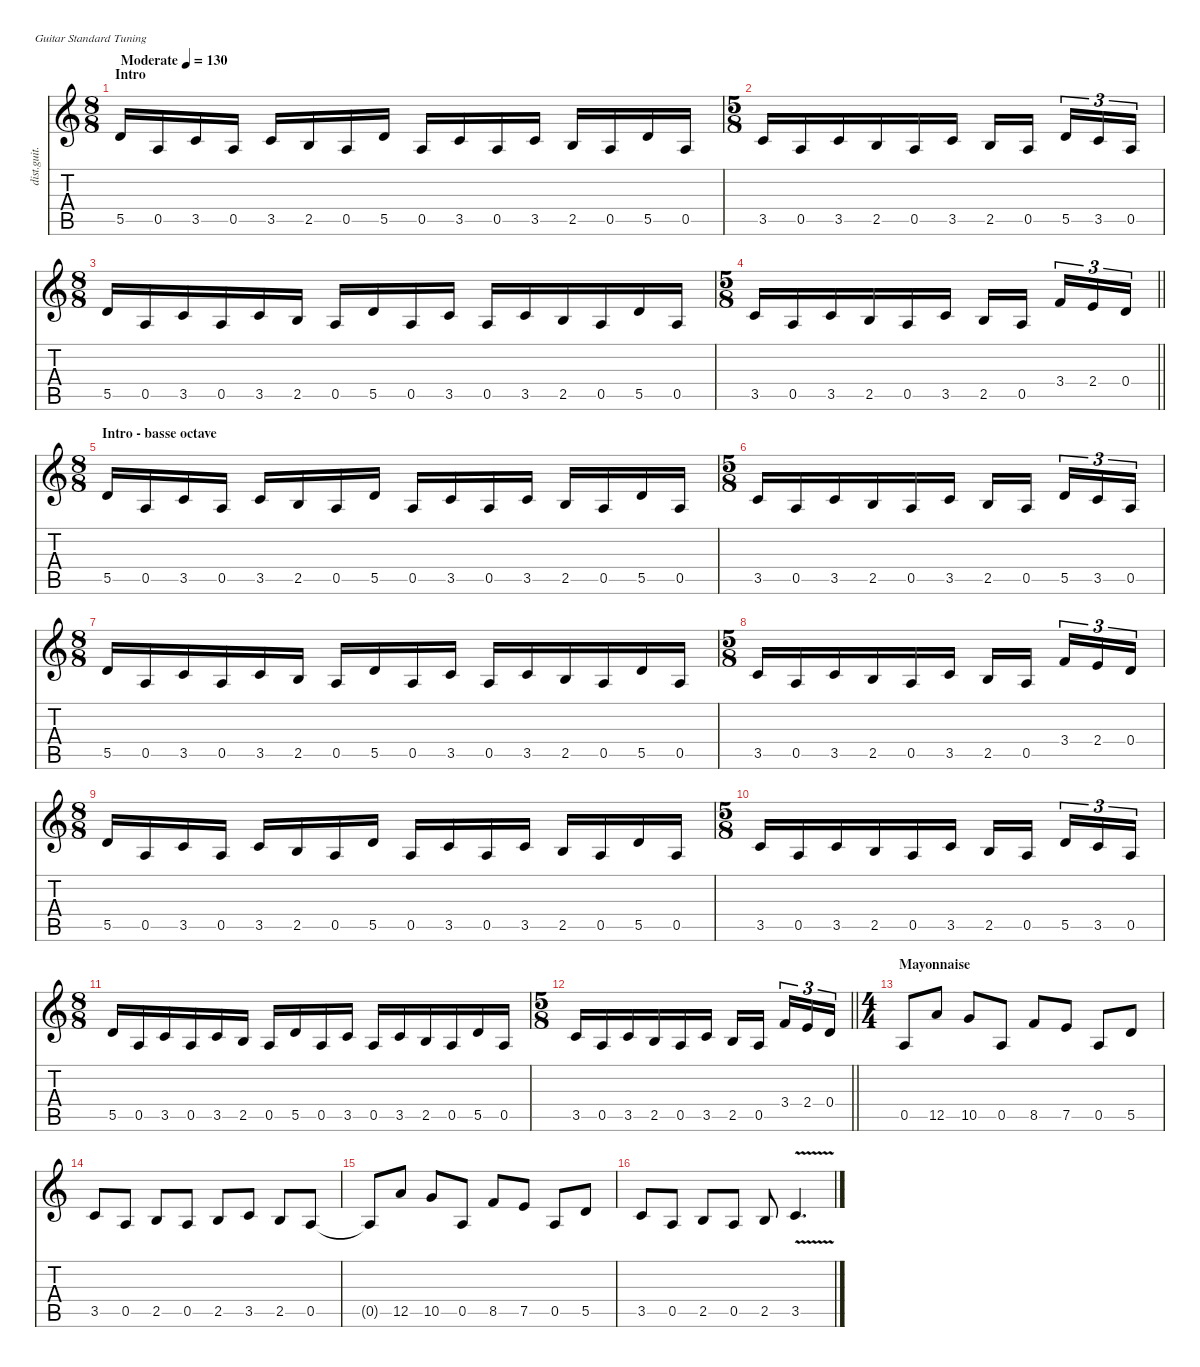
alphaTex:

\defaultSystemsLayout 4
\hideDynamics
\bracketExtendMode nobrackets
\track ("Hichem" "dist.guit.") {instrument distortionguitar}
\staff {score tabs}
\tuning (E4 B3 G3 D3 A2 E2)
\ts (8 8)
\beaming (8 2 2 2 2)
\section ("" "Intro")
\tempo (130 "Moderate")
\clef g2
\ks c
5.5.16{dy f instrument distortionguitar} 0.5.16 3.5.16 0.5.16 3.5.16 2.5.16 0.5.16 5.5.16 0.5.16 3.5.16 0.5.16 3.5.16 2.5.16 0.5.16 5.5.16 0.5.16 |
\ts (5 8)
\beaming (8 3 2)
3.5.16 0.5.16 3.5.16 2.5.16 0.5.16 3.5.16 2.5.16 0.5.16 5.5.16{tu (3 2)} 3.5.16{tu (3 2)} 0.5.16{tu (3 2)} |
\ts (8 8)
\beaming (8 3 2 3)
5.5.16 0.5.16 3.5.16 0.5.16 3.5.16 2.5.16 0.5.16 5.5.16 0.5.16 3.5.16 0.5.16 3.5.16 2.5.16 0.5.16 5.5.16 0.5.16 |
\ts (5 8)
\beaming (8 3 2)
\barLineRight lightlight
3.5.16 0.5.16 3.5.16 2.5.16 0.5.16 3.5.16 2.5.16 0.5.16 3.4.16{tu (3 2)} 2.4.16{tu (3 2)} 0.4.16{tu (3 2)} |
\ts (8 8)
\beaming (8 2 2 2 2)
\section ("" "Intro - basse octave")
5.5.16 0.5.16 3.5.16 0.5.16 3.5.16 2.5.16 0.5.16 5.5.16 0.5.16 3.5.16 0.5.16 3.5.16 2.5.16 0.5.16 5.5.16 0.5.16 |
\ts (5 8)
\beaming (8 3 2)
3.5.16 0.5.16 3.5.16 2.5.16 0.5.16 3.5.16 2.5.16 0.5.16 5.5.16{tu (3 2)} 3.5.16{tu (3 2)} 0.5.16{tu (3 2)} |
\ts (8 8)
\beaming (8 3 2 3)
5.5.16 0.5.16 3.5.16 0.5.16 3.5.16 2.5.16 0.5.16 5.5.16 0.5.16 3.5.16 0.5.16 3.5.16 2.5.16 0.5.16 5.5.16 0.5.16 |
\ts (5 8)
\beaming (8 3 2)
3.5.16 0.5.16 3.5.16 2.5.16 0.5.16 3.5.16 2.5.16 0.5.16 3.4.16{tu (3 2)} 2.4.16{tu (3 2)} 0.4.16{tu (3 2)} |
\ts (8 8)
\beaming (8 2 2 2 2)
5.5.16 0.5.16 3.5.16 0.5.16 3.5.16 2.5.16 0.5.16 5.5.16 0.5.16 3.5.16 0.5.16 3.5.16 2.5.16 0.5.16 5.5.16 0.5.16 |
\ts (5 8)
\beaming (8 3 2)
3.5.16 0.5.16 3.5.16 2.5.16 0.5.16 3.5.16 2.5.16 0.5.16 5.5.16{tu (3 2)} 3.5.16{tu (3 2)} 0.5.16{tu (3 2)} |
\ts (8 8)
\beaming (8 3 2 3)
5.5.16 0.5.16 3.5.16 0.5.16 3.5.16 2.5.16 0.5.16 5.5.16 0.5.16 3.5.16 0.5.16 3.5.16 2.5.16 0.5.16 5.5.16 0.5.16 |
\ts (5 8)
\beaming (8 3 2)
\barLineRight lightlight
3.5.16 0.5.16 3.5.16 2.5.16 0.5.16 3.5.16 2.5.16 0.5.16 3.4.16{tu (3 2)} 2.4.16{tu (3 2)} 0.4.16{tu (3 2)} |
\ts (4 4)
\beaming (8 2 2 2 2)
\section ("" "Mayonnaise")
0.5.8 12.5.8 10.5.8 0.5.8 8.5.8 7.5.8 0.5.8 5.5.8 |
3.5.8 0.5.8 2.5.8 0.5.8 2.5.8 3.5.8 2.5.8 0.5.8 |
0.5{t}.8 12.5.8 10.5.8 0.5.8 8.5.8 7.5.8 0.5.8 5.5.8 |
3.5.8 0.5.8 2.5.8 0.5.8 2.5.8 3.5{v}.4{d}
